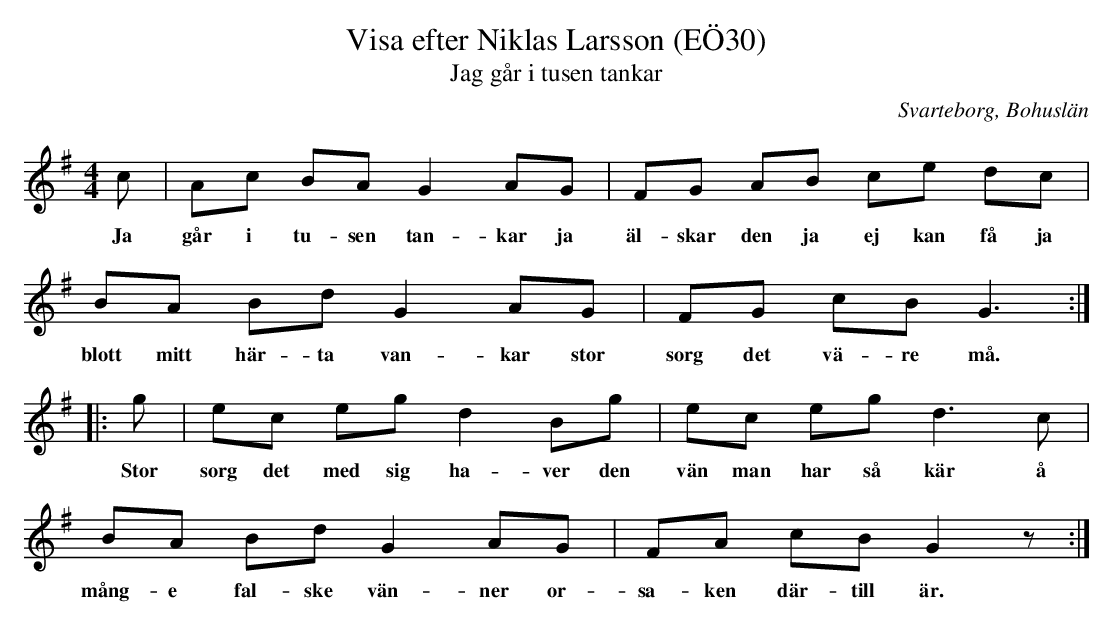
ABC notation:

X:1
T:Visa efter Niklas Larsson (EÖ30)
T:Jag går i tusen tankar
O:Svarteborg, Bohuslän
M:4/4
L:1/8
Q: 80
K: G
c | Ac BA G2 AG | FG AB ce dc | BA Bd G2 AG | FG cB2< G2 ::
w: Ja går i tu-sen tan-kar ja äl-skar den ja ej kan få ja blott mitt här-ta van-kar stor sorg det vä-re må.
g | ec eg d2 Bg | ec eg2< d2c | BA Bd G2 AG | FA cB G2z :|
w: Stor sorg det med sig ha-ver den vän man har så kär å mång-e fal-ske vän-ner or-sa-ken där-till är.
